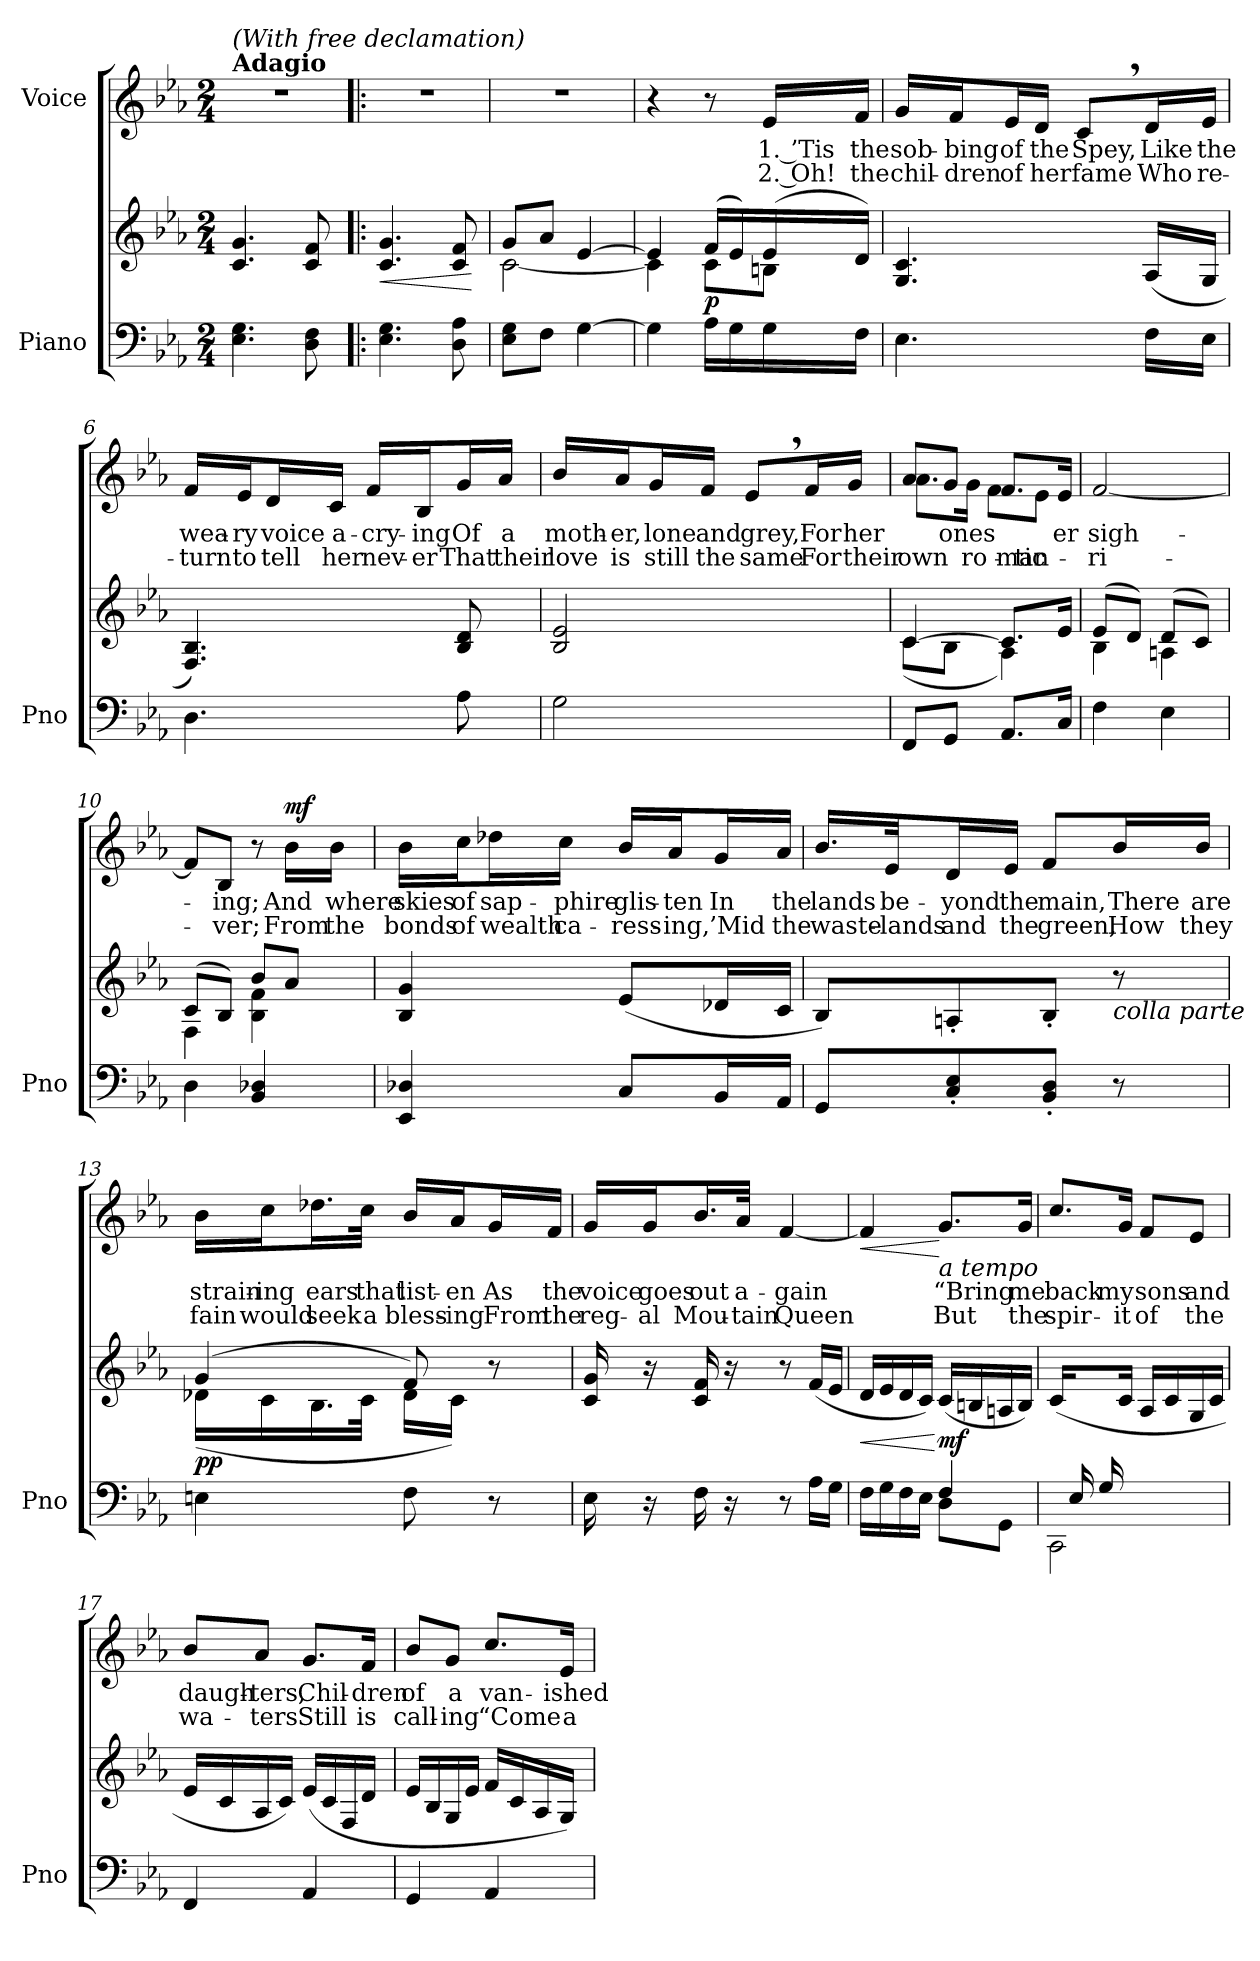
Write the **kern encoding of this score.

**kern	**kern	**dynam	**kern	**text	**text	**dynam
*part2	*part2	*part2	*part1	*part1	*part1	*part1
*staff3	*staff2	*staff2/3	*staff1	*staff1	*staff1	*staff1
*I"Piano	*	*	*I"Voice	*	*	*
*I'Pno	*	*	*	*	*	*
*clefF4	*clefG2	*	*clefG2	*	*	*
*k[b-e-a-]	*k[b-e-a-]	*	*k[b-e-a-]	*	*	*
*M2/4	*M2/4	*	*M2/4	*	*	*
=1	=1	=1	=1	=1	=1	=1
!	!	!	!LO:TX:a:B:t=Adagio	!	!	!
!	!	!	!LO:TX:a:i:t=(With free declamation)	!	!	!
4.E-\ 4.G\	4.c/ 4.g/	.	2r	.	.	.
8D\ 8F\	8c/ 8f/	.	.	.	.	.
=2!|:	=2!|:	=2!|:	=2!|:	=2!|:	=2!|:	=2!|:
!	!	!LO:HP:b	!	!	!	!
4.E-\ 4.G\	4.c/ 4.g/	<	2r	.	.	.
8D\ 8A-\	8c/ 8f/	.	.	.	.	.
.	.	[	.	.	.	.
=3	=3	=3	=3	=3	=3	=3
*	*^	*	*	*	*	*
8E-\ 8G\L	8g/L	[2c\	.	2r	.	.	.
8F\J	8a-/J	.	.	.	.	.	.
[4G\	[4e-/	.	.	.	.	.	.
=4	=4	=4	=4	=4	=4	=4	=4
4G\]	4e-/]	4c\]	.	4r	.	.	.
!	!	!	!LO:DY:b	!	!	!	!
16A-\LL	(16f/LL	8c\L	p	8r	.	.	.
16G\	16e-/)	.	.	.	.	.	.
!	!	!	!	!	!LO:LY:b	!LO:LY:b	!
16G\	(16e-/	8Bn\J	.	16e-/LL	1. ’Tis	2. Oh!	.
!	!	!	!	!	!LO:LY:b	!LO:LY:b	!
16F\JJ	16d/JJ)	.	.	16f/JJ	the	the	.
*	*v	*v	*	*	*	*	*
!!LO:LB:g=z
=5	=5	=5	=5	=5	=5	=5
!	!	!	!	!LO:LY:b	!LO:LY:b	!
4.E-\	4.G/ 4.c/	.	16g/LL	sob-	chil-	.
!	!	!	!	!LO:LY:b	!LO:LY:b	!
.	.	.	16f/J	-bing	-dren	.
!	!	!	!	!LO:LY:b	!LO:LY:b	!
.	.	.	16e-/L	of	of	.
!	!	!	!	!LO:LY:b	!LO:LY:b	!
.	.	.	16d/JJ	the	her	.
!	!	!	!	!LO:LY:b	!LO:LY:b	!
.	.	.	8c,/L	Spey,	fame	.
!	!	!	!	!LO:LY:b	!LO:LY:b	!
16F\LL	(>16A-/LL	.	16d/L	Like	Who	.
!	!	!	!	!LO:LY:b	!LO:LY:b	!
16E-\JJ	16G/JJ	.	16e-/JJ	the	re-	.
=6	=6	=6	=6	=6	=6	=6
!	!	!	!	!LO:LY:b	!LO:LY:b	!
4.D\	4.F/ 4.B-/)	.	16f/LL	wea-	-turn	.
!	!	!	!	!LO:LY:b	!LO:LY:b	!
.	.	.	16e-/J	-ry	to	.
!	!	!	!	!LO:LY:b	!LO:LY:b	!
.	.	.	16d/L	voice	tell	.
!	!	!	!	!LO:LY:b	!LO:LY:b	!
.	.	.	16c/JJ	a-	her	.
!	!	!	!	!LO:LY:b	!LO:LY:b	!
.	.	.	16f/LL	-cry-	nev-	.
!	!	!	!	!LO:LY:b	!LO:LY:b	!
.	.	.	16B-/J	-ing	-er	.
!	!	!	!	!LO:LY:b	!LO:LY:b	!
8A-\	8B-/ 8d/	.	16g/L	Of	That	.
!	!	!	!	!LO:LY:b	!LO:LY:b	!
.	.	.	16a-/JJ	a	their	.
!!LO:LB:g=z
=7	=7	=7	=7	=7	=7	=7
!	!	!	!	!LO:LY:b	!LO:LY:b	!
2G\	2B-/ 2e-/	.	16b-/LL	moth-	love	.
!	!	!	!	!LO:LY:b	!LO:LY:b	!
.	.	.	16a-/J	-er,	is	.
!	!	!	!	!LO:LY:b	!LO:LY:b	!
.	.	.	16g/L	lone	still	.
!	!	!	!	!LO:LY:b	!LO:LY:b	!
.	.	.	16f/JJ	and	the	.
!	!	!	!	!LO:LY:b	!LO:LY:b	!
.	.	.	8e-,/L	grey,	same	.
!	!	!	!	!LO:LY:b	!LO:LY:b	!
.	.	.	16f/L	For	For	.
!	!	!	!	!LO:LY:b	!LO:LY:b	!
.	.	.	16g/JJ	her	their	.
=8	=8	=8	=8	=8	=8	=8
*	*^	*	*	*	*	*
!	!	!	!	!	!LO:LY:b	!	!
*	*	*	*	*^	*	*	*
!	!	!	!	!	!	!	!LO:LY:b	!
8FF/L	[4c/	(8c\L	.	8a-/L	8.a-\L	.	own	.
!	!	!	!	!	!	!LO:LY:b	!	!
8GG/J	.	8B-\J	.	8g/J	.	ones	.	.
!	!	!	!	!	!	!	!LO:LY:b	!
.	.	.	.	.	16g\Jk	.	ro-	.
!	!	!	!	!	!	!LO:LY:b	!	!
!	!	!	!	!	!	!	!LO:LY:b	!
8.AA-/L	8.c/L]	4A-\)	.	8.f/L	8f\L	.	-man-	.
!	!	!	!	!	!	!	!LO:LY:b	!
.	.	.	.	.	8e-\J	.	-tic	.
!	!	!	!	!	!	!LO:LY:b	!	!
16C/Jk	16e-/Jk	.	.	16e-/Jk	.	-er	.	.
*	*	*	*	*v	*v	*	*	*
!!LO:PB:g=z
=9	=9	=9	=9	=9	=9	=9	=9
!	!	!	!	!	!LO:LY:b	!LO:LY:b	!
4F\	(8e-/L	4B-\	.	[2f/	sigh-	ri-	.
.	8d/J)	.	.	.	.	.	.
4E-\	(8d/L	4An\	.	.	.	.	.
.	8c/J)	.	.	.	.	.	.
=10	=10	=10	=10	=10	=10	=10	=10
4D\	(8c/L	4F\	.	8f/L]	.	.	.
!	!	!	!	!	!LO:LY:b	!LO:LY:b	!
.	8B-/J)	.	.	8B-/J	-ing;	-ver;	.
4BB-/ 4D-X/	8b-/L	4B-\ 4f\	.	8r	.	.	.
!	!	!	!	!	!LO:LY:b	!LO:LY:b	!LO:DY:a
.	8a-/J	.	.	16b-\LL	And	From	mf
!	!	!	!	!	!LO:LY:b	!LO:LY:b	!
.	.	.	.	16b-\JJ	where	the	.
*	*v	*v	*	*	*	*	*
=11	=11	=11	=11	=11	=11	=11
!	!	!	!	!LO:LY:b	!LO:LY:b	!
4EE-/ 4D-X/	4B-/ 4g/	.	16b-\LL	skies	bonds	.
!	!	!	!	!LO:LY:b	!LO:LY:b	!
.	.	.	16cc\J	of	of	.
!	!	!	!	!LO:LY:b	!LO:LY:b	!
.	.	.	16dd-X\L	sap-	wealth	.
!	!	!	!	!LO:LY:b	!LO:LY:b	!
.	.	.	16cc\JJ	-phire	ca-	.
!	!	!	!	!LO:LY:b	!LO:LY:b	!
8C/L	(8e-/L	.	16b-/LL	glis-	-ress-	.
!	!	!	!	!LO:LY:b	!LO:LY:b	!
.	.	.	16a-/J	-ten	-ing,	.
!	!	!	!	!LO:LY:b	!LO:LY:b	!
16BB-/L	16d-X/L	.	16g/L	In	’Mid	.
!	!	!	!	!LO:LY:b	!LO:LY:b	!
16AA-/JJ	16c/JJ	.	16a-/JJ	the	the	.
!!LO:LB:g=z
=12	=12	=12	=12	=12	=12	=12
!	!	!	!	!LO:LY:b	!LO:LY:b	!
8GG/L	8B-/L)	.	16.b-/LL	lands	waste-	.
!	!	!	!	!LO:LY:b	!LO:LY:b	!
.	.	.	32e-/Jk	be-	-lands	.
!	!	!	!	!LO:LY:b	!LO:LY:b	!
8C/' 8E-/'	8An'/	.	16d/L	-yond	and	.
!	!	!	!	!LO:LY:b	!LO:LY:b	!
.	.	.	16e-/JJ	the	the	.
!	!	!	!	!LO:LY:b	!LO:LY:b	!
8BB-/' 8D/'J	8B-'/J	.	8f/L	main,	green,	.
!	!LO:TX:b:i:t=colla parte	!	!	!	!	!
!	!	!	!	!LO:LY:b	!LO:LY:b	!LO:DY:a
!	!	!	!	!	!	!LO:DY:n=1:a
8r	8r	.	16b-/L	There	How	pp other-dynamics
!	!	!	!	!LO:LY:b	!LO:LY:b	!
.	.	.	16b-/JJ	are	they	.
=13	=13	=13	=13	=13	=13	=13
*	*^	*	*	*	*	*
!	!	!	!LO:DY:b	!	!LO:LY:b	!LO:LY:b	!
4En\	(4g/	(16d-X\LL	pp	16b-\LL	strain-	fain	.
!	!	!	!	!	!LO:LY:b	!LO:LY:b	!
.	.	16c\	.	16cc\J	-ing	would	.
!	!	!	!	!	!LO:LY:b	!LO:LY:b	!
.	.	16.B-\	.	16.dd-X\L	ears	seek	.
!	!	!	!	!	!LO:LY:b	!LO:LY:b	!
.	.	32c\JJk	.	32cc\JJk	that	a	.
!	!	!	!	!	!LO:LY:b	!LO:LY:b	!
8F\	8f/)	16d-\LL	.	16b-/LL	list-	bless-	.
!	!	!	!	!	!LO:LY:b	!LO:LY:b	!
.	.	16c\JJ)	.	16a-/J	-en	-ing	.
!	!	!	!	!	!LO:LY:b	!LO:LY:b	!
8r	8r	8ryy	.	16g/L	As	From	.
!	!	!	!	!	!LO:LY:b	!LO:LY:b	!
.	.	.	.	16f/JJ	the	the	.
*	*v	*v	*	*	*	*	*
!!LO:LB:g=z
=14	=14	=14	=14	=14	=14	=14
!	!	!	!	!LO:LY:b	!LO:LY:b	!
16E-\	16c/ 16g/	.	16g/LL	voice	reg-	.
!	!	!	!	!LO:LY:b	!LO:LY:b	!
16r	16r	.	16g/J	goes	-al	.
!	!	!	!	!LO:LY:b	!LO:LY:b	!
16F\	16c/ 16f/	.	16.b-/L	out	Mou-	.
16r	16r	.	.	.	.	.
!	!	!	!	!LO:LY:b	!LO:LY:b	!
.	.	.	32a-/JJk	a-	-tain	.
!	!	!	!	!LO:LY:b	!LO:LY:b	!
8r	8r	.	[4f/	-gain	Queen	.
16A-\LL	(16f/LL	.	.	.	.	.
16G\JJ	16e-/JJ	.	.	.	.	.
=15	=15	=15	=15	=15	=15	=15
*^	*	*	*	*	*	*
!	!	!	!LO:HP:b	!	!	!	!LO:HP:b
16F\LL	4ryy	16d/LL	<	4f/]	.	.	<
16G\	.	16e-/	.	.	.	.	.
16F\	.	16d/	.	.	.	.	.
16E-\JJ	.	16c/JJ)	.	.	.	.	.
!	!	!	!	!LO:TX:b:i:t=a tempo	!	!	!
!	!	!	!LO:DY:n=1:b	!	!LO:LY:b	!LO:LY:b	!
4F/	8D\L	(16c/LL	[ mf	8.g/L	“Bring	But	[
.	.	16Bn/	.	.	.	.	.
.	8GG\J	16An/	.	.	.	.	.
!	!	!	!	!	!LO:LY:b	!LO:LY:b	!
.	.	16B/JJ)	.	16g/Jk	me	the	.
=16	=16	=16	=16	=16	=16	=16	=16
!	!	!	!	!	!LO:LY:b	!LO:LY:b	!
16ryy	2CC\	(<16c/LL	.	8.cc/L	back	spir-	.
16E-/	.	8ryy	.	.	.	.	.
16G/	.	.	.	.	.	.	.
!	!	!	!	!	!LO:LY:b	!LO:LY:b	!
4ryy	.	16c/JJ	.	16g/Jk	my	-it	.
!	!	!	!	!	!LO:LY:b	!LO:LY:b	!
.	.	16A-/LL	.	8f/L	sons	of	.
.	.	16c/	.	.	.	.	.
!	!	!	!	!	!LO:LY:b	!LO:LY:b	!
.	.	16G/	.	8e-/J	and	the	.
16ryy	.	16c/JJ	.	.	.	.	.
*v	*v	*	*	*	*	*	*
!!LO:LB:g=z
=17	=17	=17	=17	=17	=17	=17
!	!	!	!	!LO:LY:b	!LO:LY:b	!
4FF/	16e-/LL	.	8b-/L	daugh-	wa-	.
.	16c/	.	.	.	.	.
!	!	!	!	!LO:LY:b	!LO:LY:b	!
.	16A-/	.	8a-/J	-ters,	-ters	.
.	16c/JJ)	.	.	.	.	.
!	!	!	!	!LO:LY:b	!LO:LY:b	!
4AA-/	(<16e-/LL	.	8.g/L	Chil-	Still	.
.	16c/	.	.	.	.	.
.	16F/	.	.	.	.	.
!	!	!	!	!LO:LY:b	!LO:LY:b	!
.	16d/JJ	.	16f/Jk	-dren	is	.
=18	=18	=18	=18	=18	=18	=18
!	!	!	!	!LO:LY:b	!LO:LY:b	!
4GG/	16e-/LL	.	8b-/L	of	call-	.
.	16B-/	.	.	.	.	.
!	!	!	!	!LO:LY:b	!LO:LY:b	!
.	16G/	.	8g/J	a	-ing	.
.	16e-/JJ	.	.	.	.	.
!	!	!	!	!LO:LY:b	!LO:LY:b	!
4AA-/	16f/LL	.	8.cc/L	van-	“Come	.
.	16c/	.	.	.	.	.
.	16A-/	.	.	.	.	.
!	!	!	!	!LO:LY:b	!LO:LY:b	!
.	16G/JJ)	.	16e-/Jk	-ished	a-	.
=	=	=	=	=	=	=
*-	*-	*-	*-	*-	*-	*-
